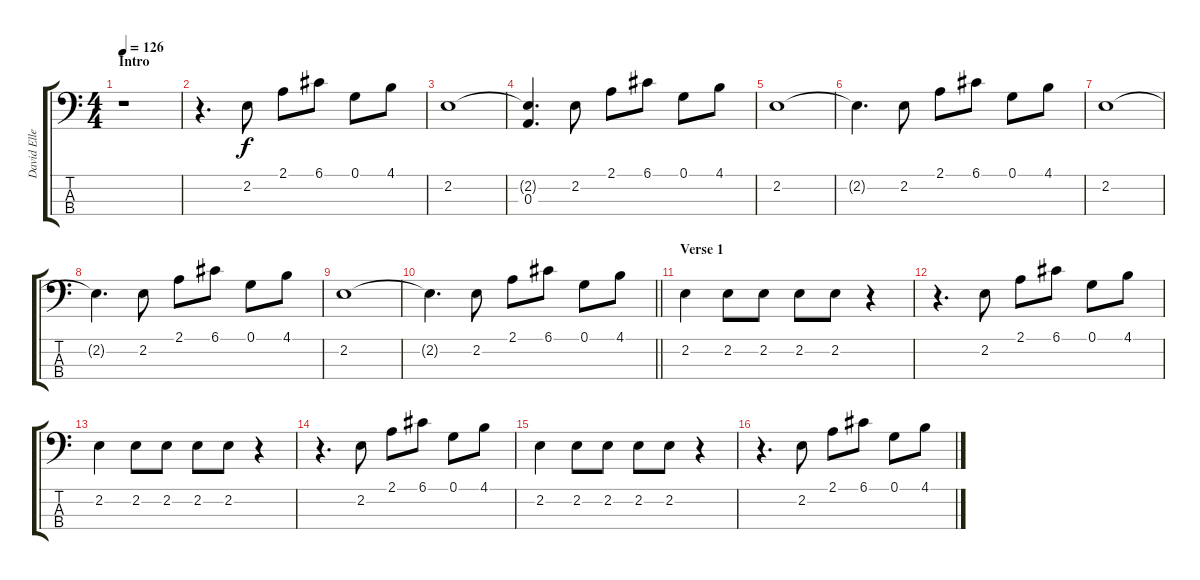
\track ("David Ellefson" "David Elle") {instrument electricbassfinger}
\staff {score tabs}
\tuning (G2 D2 A1 E1) {hide}
\ts (4 4)
\section ("" "Intro")
\tempo 126
\clef f4
\ks c
r.1{dy f instrument electricbassfinger} |
r.4{d} 2.2.8 2.1.8 6.1.8 0.1.8 4.1.8 |
2.2.1 |
(2.2{t} 0.3).4{d} 2.2.8 2.1.8 6.1.8 0.1.8 4.1.8 |
2.2.1 |
2.2{t}.4{d} 2.2.8 2.1.8 6.1.8 0.1.8 4.1.8 |
2.2.1 |
2.2{t}.4{d} 2.2.8 2.1.8 6.1.8 0.1.8 4.1.8 |
2.2.1 |
\barLineRight lightlight
2.2{t}.4{d} 2.2.8 2.1.8 6.1.8 0.1.8 4.1.8 |
\section ("" "Verse 1")
2.2.4 2.2.8 2.2.8 2.2.8 2.2.8 r.4 |
r.4{d} 2.2.8 2.1.8 6.1.8 0.1.8 4.1.8 |
2.2.4 2.2.8 2.2.8 2.2.8 2.2.8 r.4 |
r.4{d} 2.2.8 2.1.8 6.1.8 0.1.8 4.1.8 |
2.2.4 2.2.8 2.2.8 2.2.8 2.2.8 r.4 |
r.4{d} 2.2.8 2.1.8 6.1.8 0.1.8 4.1.8
